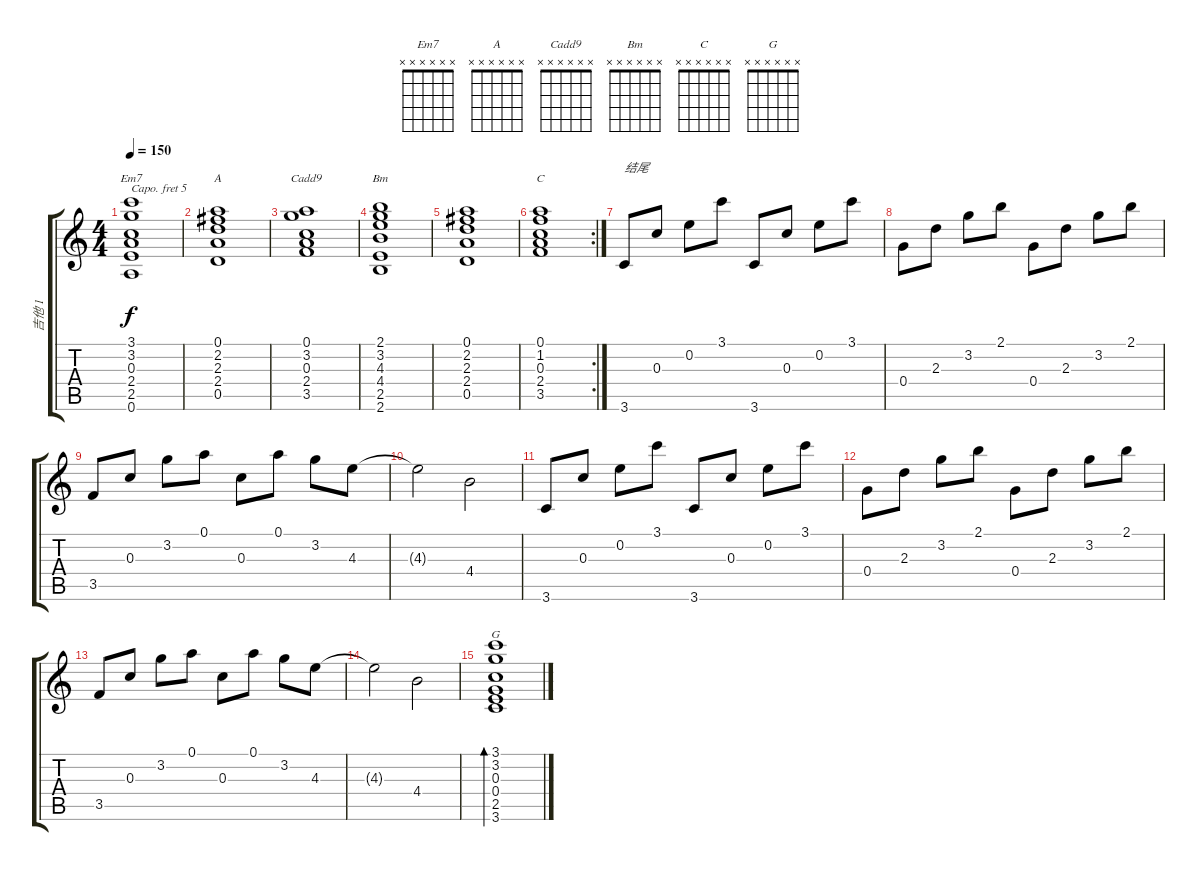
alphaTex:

\track ("吉他 1" "吉他 1") {instrument acousticguitarnylon}
\staff {score tabs}
\capo 5
\tuning (E4 B3 G3 D3 A2 E2) {hide}
\chord ("Em7" x x x x x x)
\chord ("A" x x x x x x)
\chord ("Cadd9" x x x x x x)
\chord ("Bm" x x x x x x)
\chord ("C" x x x x x x)
\chord ("G" x x x x x x)
\ts (4 4)
\tempo 150
\clef g2
\ks c
(3.1 3.2 0.3 2.4 2.5 0.6).1{ch "Em7" dy f} |
(0.1 2.2 2.3 2.4 0.5).1{ch "A"} |
(0.1 3.2 0.3 2.4 3.5).1{ch "Cadd9"} |
(2.1 3.2 4.3 4.4 2.5 2.6).1{ch "Bm"} |
(0.1 2.2 2.3 2.4 0.5).1 |
\rc 2
(0.1 1.2 0.3 2.4 3.5).1{ch "C"} |
3.6.8{txt "结尾"} 0.3.8 0.2.8 3.1.8 3.6.8 0.3.8 0.2.8 3.1.8 |
0.4.8 2.3.8 3.2.8 2.1.8 0.4.8 2.3.8 3.2.8 2.1.8 |
3.5.8 0.3.8 3.2.8 0.1.8 0.3.8 0.1.8 3.2.8 4.3.8 |
4.3{t}.2 4.4.2 |
3.6.8 0.3.8 0.2.8 3.1.8 3.6.8 0.3.8 0.2.8 3.1.8 |
0.4.8 2.3.8 3.2.8 2.1.8 0.4.8 2.3.8 3.2.8 2.1.8 |
3.5.8 0.3.8 3.2.8 0.1.8 0.3.8 0.1.8 3.2.8 4.3.8 |
4.3{t}.2 4.4.2 |
(3.1 3.2 0.3 0.4 2.5 3.6).1{bd 480 ch "G"}
